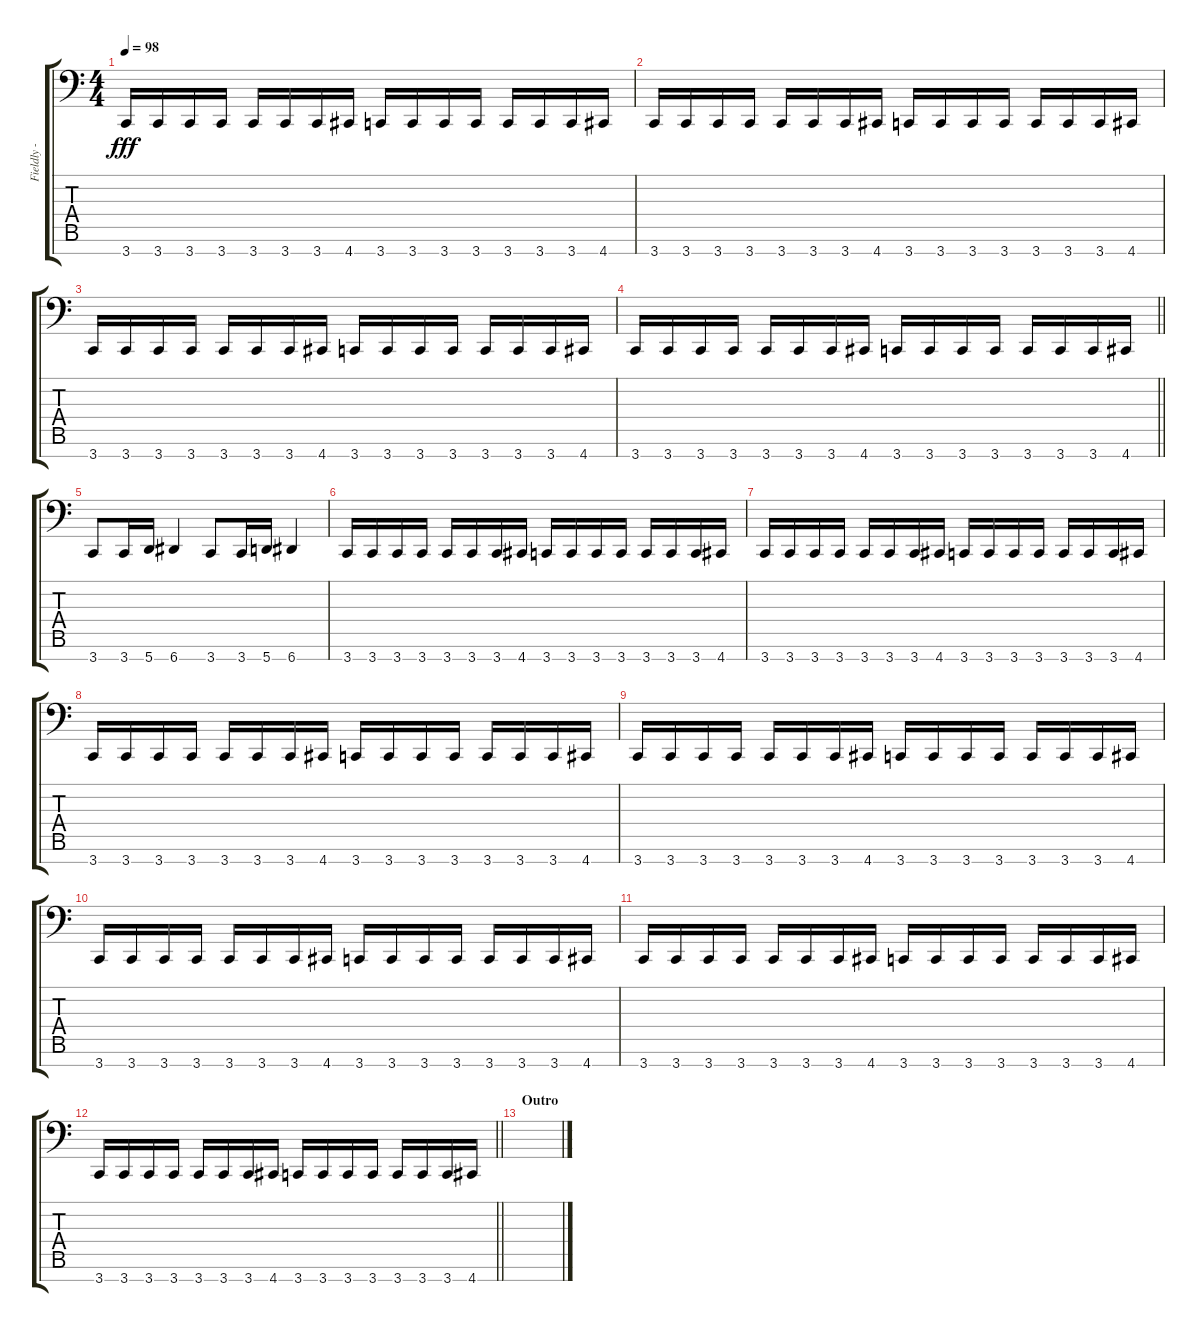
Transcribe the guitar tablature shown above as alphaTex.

\track ("Fieldly - Bass" "Fieldly - ") {instrument fretlessbass}
\staff {score tabs}
\tuning (D3 A2 F2 C2 G1 D1 A0) {hide}
\ts (4 4)
\tempo 98
\clef f4
\ks c
3.7.16{dy fff} 3.7.16 3.7.16 3.7.16 3.7.16 3.7.16 3.7.16 4.7.16 3.7.16 3.7.16 3.7.16 3.7.16 3.7.16 3.7.16 3.7.16 4.7.16 |
3.7.16 3.7.16 3.7.16 3.7.16 3.7.16 3.7.16 3.7.16 4.7.16 3.7.16 3.7.16 3.7.16 3.7.16 3.7.16 3.7.16 3.7.16 4.7.16 |
3.7.16 3.7.16 3.7.16 3.7.16 3.7.16 3.7.16 3.7.16 4.7.16 3.7.16 3.7.16 3.7.16 3.7.16 3.7.16 3.7.16 3.7.16 4.7.16 |
\barLineRight lightlight
3.7.16 3.7.16 3.7.16 3.7.16 3.7.16 3.7.16 3.7.16 4.7.16 3.7.16 3.7.16 3.7.16 3.7.16 3.7.16 3.7.16 3.7.16 4.7.16 |
3.7.8{instrument electricbasspick} 3.7.16 5.7.16 6.7.4 3.7.8 3.7.16 5.7.16 6.7.4 |
3.7.16 3.7.16 3.7.16 3.7.16 3.7.16 3.7.16 3.7.16 4.7.16 3.7.16 3.7.16 3.7.16 3.7.16 3.7.16 3.7.16 3.7.16 4.7.16 |
3.7.16 3.7.16 3.7.16 3.7.16 3.7.16 3.7.16 3.7.16 4.7.16 3.7.16 3.7.16 3.7.16 3.7.16 3.7.16 3.7.16 3.7.16 4.7.16 |
3.7.16 3.7.16 3.7.16 3.7.16 3.7.16 3.7.16 3.7.16 4.7.16 3.7.16 3.7.16 3.7.16 3.7.16 3.7.16 3.7.16 3.7.16 4.7.16 |
3.7.16 3.7.16 3.7.16 3.7.16 3.7.16 3.7.16 3.7.16 4.7.16 3.7.16 3.7.16 3.7.16 3.7.16 3.7.16 3.7.16 3.7.16 4.7.16 |
3.7.16 3.7.16 3.7.16 3.7.16 3.7.16 3.7.16 3.7.16 4.7.16 3.7.16 3.7.16 3.7.16 3.7.16 3.7.16 3.7.16 3.7.16 4.7.16 |
3.7.16 3.7.16 3.7.16 3.7.16 3.7.16 3.7.16 3.7.16 4.7.16 3.7.16 3.7.16 3.7.16 3.7.16 3.7.16 3.7.16 3.7.16 4.7.16 |
\barLineRight lightlight
3.7.16 3.7.16 3.7.16 3.7.16 3.7.16 3.7.16 3.7.16 4.7.16 3.7.16 3.7.16 3.7.16 3.7.16 3.7.16 3.7.16 3.7.16 4.7.16 |
\section ("" "Outro")
